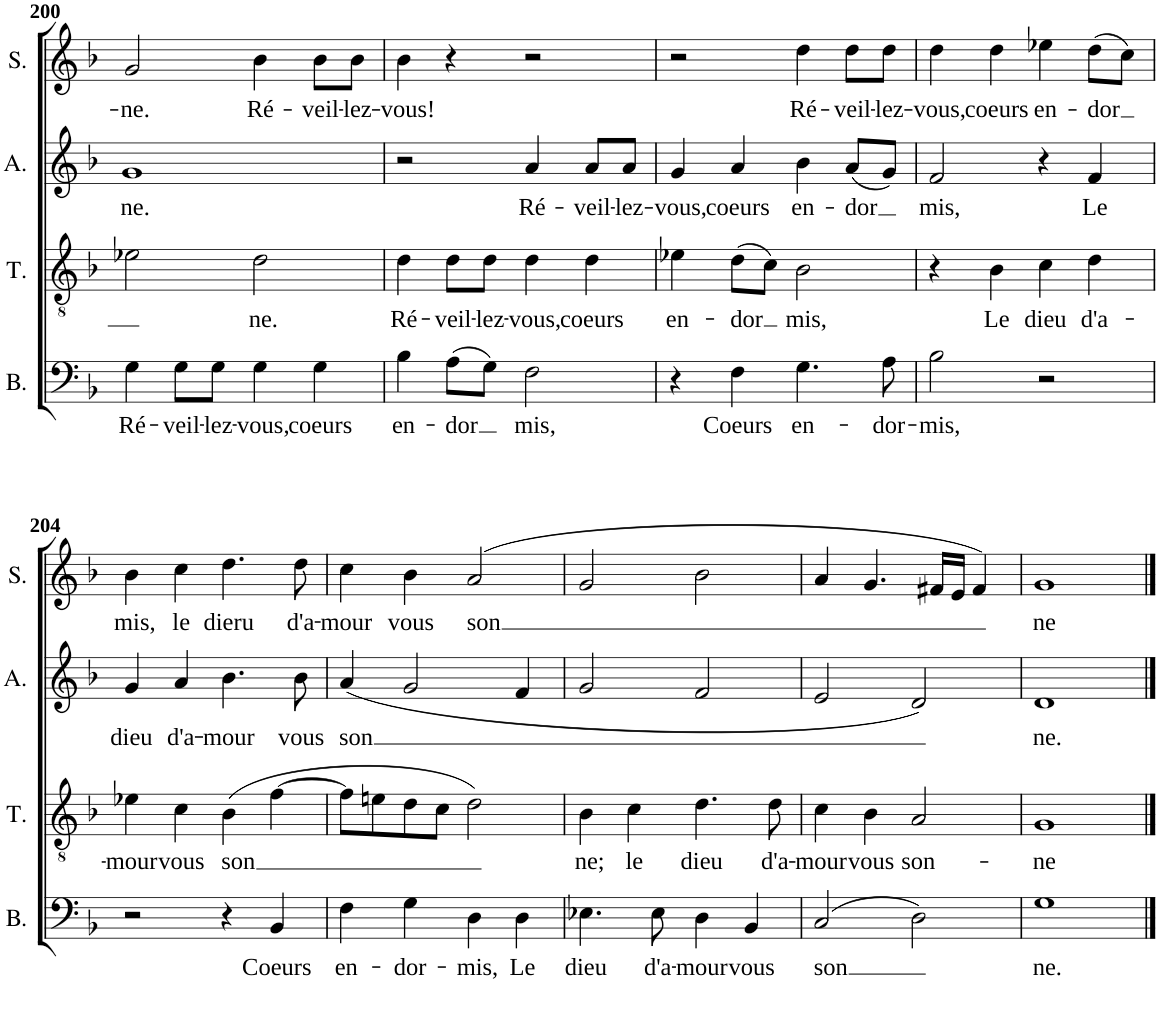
**kern	**text	**kern	**text	**kern	**text	**kern	**text
*part4	*part4	*part3	*part3	*part2	*part2	*part1	*part1
*staff4	*staff4	*staff3	*staff3	*staff2	*staff2	*staff1	*staff1
*I"Basse	*	*I"Ténor	*	*I"Alto	*	*I"Soprano	*
*I'B.	*	*I'T.	*	*I'A.	*	*I'S.	*
!!LO:PB:g=z
*clefF4	*	*clefGv2	*	*clefG2	*	*clefG2	*
*k[b-]	*	*k[b-]	*	*k[b-]	*	*k[b-]	*
*M4/4	*	*M4/4	*	*M4/4	*	*M4/4	*
*met(c)	*	*met(c)	*	*met(c)	*	*met(c)	*
=200	=200	=200	=200	=200	=200	=200	=200
!	!LO:LY:b	!	!	!	!LO:LY:b	!	!LO:LY:b
4G\	Ré-	2e-X\	.	1g	ne.	2g/	-ne.
!	!LO:LY:b	!	!	!	!	!	!
8G\L	-veil-	.	.	.	.	.	.
!	!LO:LY:b	!	!	!	!	!	!
8G\J	-lez-	.	.	.	.	.	.
!	!LO:LY:b	!	!LO:LY:b	!	!	!	!LO:LY:b
4G\	-vous,	2d\	ne.	.	.	4b-\	Ré-
!	!LO:LY:b	!	!	!	!	!	!LO:LY:b
4G\	coeurs	.	.	.	.	8b-\L	-veil-
!	!	!	!	!	!	!	!LO:LY:b
.	.	.	.	.	.	8b-\J	-lez-
=201	=201	=201	=201	=201	=201	=201	=201
!	!LO:LY:b	!	!LO:LY:b	!	!	!	!LO:LY:b
4B-\	en-	4d\	Ré-	2r	.	4b-\	-vous!
!	!LO:LY:b	!	!LO:LY:b	!	!	!	!
(8A\L	-dor	8d\L	-veil-	.	.	4r	.
!	!	!	!LO:LY:b	!	!	!	!
8G\J)	.	8d\J	-lez-	.	.	.	.
!	!LO:LY:b	!	!LO:LY:b	!	!LO:LY:b	!	!
2F\	mis,	4d\	-vous,	4a/	Ré-	2r	.
!	!	!	!LO:LY:b	!	!LO:LY:b	!	!
.	.	4d\	coeurs	8a/L	-veil-	.	.
!	!	!	!	!	!LO:LY:b	!	!
.	.	.	.	8a/J	-lez-	.	.
=202	=202	=202	=202	=202	=202	=202	=202
!	!	!	!LO:LY:b	!	!LO:LY:b	!	!
4r	.	4e-X\	en-	4g/	-vous,	2r	.
!	!LO:LY:b	!	!LO:LY:b	!	!LO:LY:b	!	!
4F\	Coeurs	(8d\L	-dor	4a/	coeurs	.	.
.	.	8c\J)	.	.	.	.	.
!	!LO:LY:b	!	!LO:LY:b	!	!LO:LY:b	!	!LO:LY:b
4.G\	en-	2B-\	mis,	4b-\	en-	4dd\	Ré-
!	!	!	!	!	!LO:LY:b	!	!LO:LY:b
.	.	.	.	(8a/L	-dor	8dd\L	-veil-
!	!LO:LY:b	!	!	!	!	!	!LO:LY:b
8A\	-dor-	.	.	8g/J)	.	8dd\J	-lez-
=203	=203	=203	=203	=203	=203	=203	=203
!	!LO:LY:b	!	!	!	!LO:LY:b	!	!LO:LY:b
2B-\	-mis,	4r	.	2f/	mis,	4dd\	-vous,
!	!	!	!LO:LY:b	!	!	!	!LO:LY:b
.	.	4B-\	Le	.	.	4dd\	coeurs
!	!	!	!LO:LY:b	!	!	!	!LO:LY:b
2r	.	4c\	dieu	4r	.	4ee-X\	en-
!	!	!	!LO:LY:b	!	!LO:LY:b	!	!LO:LY:b
.	.	4d\	d'a-	4f/	Le	(8dd\L	-dor
.	.	.	.	.	.	8cc\J)	.
!!LO:LB:g=z
=204	=204	=204	=204	=204	=204	=204	=204
!	!	!	!LO:LY:b	!	!LO:LY:b	!	!LO:LY:b
2r	.	4e-X\	-mour	4g/	dieu	4b-\	mis,
!	!	!	!LO:LY:b	!	!LO:LY:b	!	!LO:LY:b
.	.	4c\	vous	4a/	d'a-	4cc\	le
!	!	!	!LO:LY:b	!	!LO:LY:b	!	!LO:LY:b
4r	.	(4B-\	son	4.b-\	-mour	4.dd\	dieru
!	!LO:LY:b	!	!	!	!	!	!
4BB-/	Coeurs	[4f\	.	.	.	.	.
!	!	!	!	!	!LO:LY:b	!	!LO:LY:b
.	.	.	.	8b-\	vous	8dd\	d'a-
=205	=205	=205	=205	=205	=205	=205	=205
!	!LO:LY:b	!	!	!	!LO:LY:b	!	!LO:LY:b
4F\	en-	8f\L]	.	(4a/	son	4cc\	-mour
.	.	8en\	.	.	.	.	.
!	!LO:LY:b	!	!	!	!	!	!LO:LY:b
4G\	-dor-	8d\	.	2g/	.	4b-\	vous
.	.	8c\J	.	.	.	.	.
!	!LO:LY:b	!	!	!	!	!	!LO:LY:b
4D\	-mis,	2d\)	.	.	.	(2a/	son
!	!LO:LY:b	!	!	!	!	!	!
4D\	Le	.	.	4f/	.	.	.
=206	=206	=206	=206	=206	=206	=206	=206
!	!LO:LY:b	!	!LO:LY:b	!	!	!	!
4.E-X\	dieu	4B-\	ne;	2g/	.	2g/	.
!	!	!	!LO:LY:b	!	!	!	!
.	.	4c\	le	.	.	.	.
!	!LO:LY:b	!	!	!	!	!	!
8E-\	d'a-	.	.	.	.	.	.
!	!LO:LY:b	!	!LO:LY:b	!	!	!	!
4D\	-mour	4.d\	dieu	2f/	.	2b-\	.
!	!LO:LY:b	!	!	!	!	!	!
4BB-/	vous	.	.	.	.	.	.
!	!	!	!LO:LY:b	!	!	!	!
.	.	8d\	d'a-	.	.	.	.
=207	=207	=207	=207	=207	=207	=207	=207
!	!LO:LY:b	!	!LO:LY:b	!	!	!	!
(2C/	son	4c\	-mour	2e/	.	4a/	.
!	!	!	!LO:LY:b	!	!	!	!
.	.	4B-\	vous	.	.	4.g/	.
!	!	!	!LO:LY:b	!	!	!	!
2D\)	.	2A/	son-	2d/)	.	.	.
.	.	.	.	.	.	16f#X/LL	.
.	.	.	.	.	.	16e/JJ	.
.	.	.	.	.	.	4f#/)	.
=208	=208	=208	=208	=208	=208	=208	=208
!	!LO:LY:b	!	!LO:LY:b	!	!LO:LY:b	!	!LO:LY:b
1G	ne.	1G	-ne	1d	ne.	1g	ne
==	==	==	==	==	==	==	==
*-	*-	*-	*-	*-	*-	*-	*-
